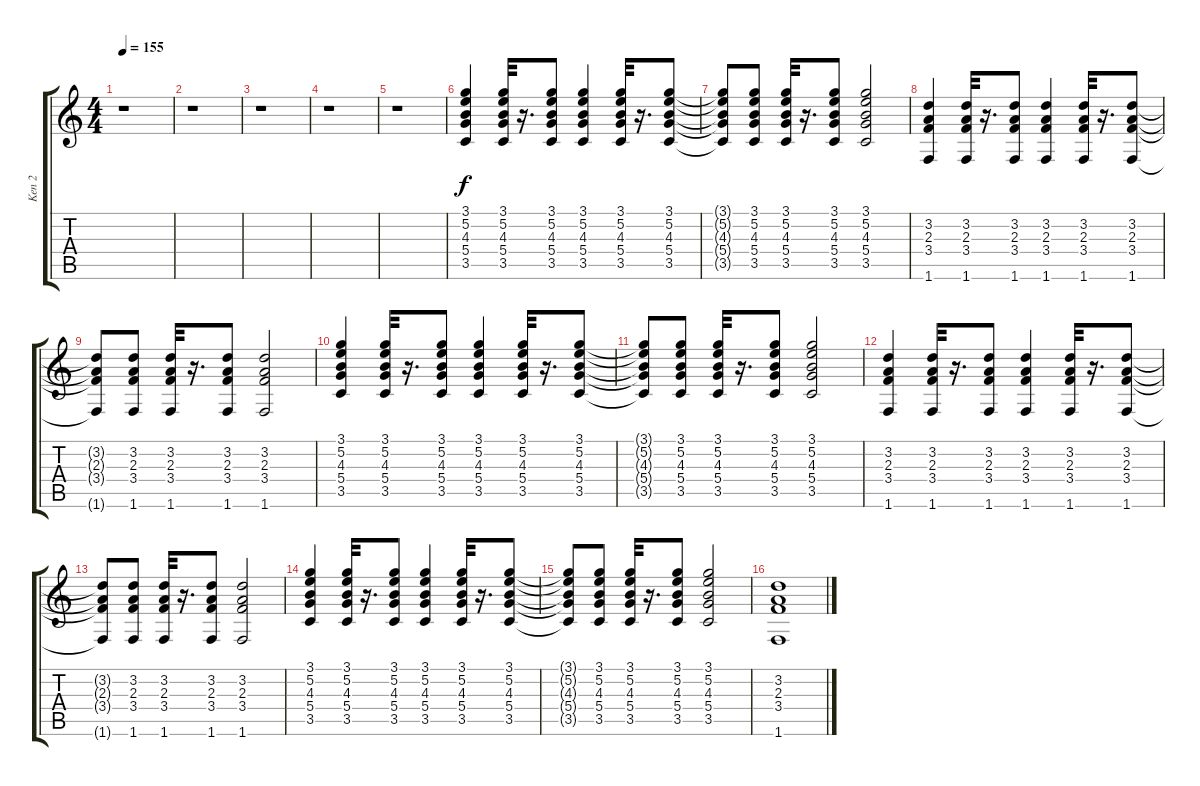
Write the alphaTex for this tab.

\track ("Ken 2" "Ken 2") {instrument distortionguitar}
\staff {score tabs}
\tuning (E4 B3 G3 D3 A2 E2) {hide}
\ts (4 4)
\tempo 155
\clef g2
\ks c
r.1{dy f} |
r.1 |
r.1 |
r.1 |
r.1 |
(3.1 5.2 4.3 5.4 3.5).4{volume 11 balance 16} (3.1 5.2 4.3 5.4 3.5).32 r.16{d} (3.1 5.2 4.3 5.4 3.5).8 (3.1 5.2 4.3 5.4 3.5).4 (3.1 5.2 4.3 5.4 3.5).32 r.16{d} (3.1 5.2 4.3 5.4 3.5).8 |
(3.1{t} 5.2{t} 4.3{t} 5.4{t} 3.5{t}).8 (3.1 5.2 4.3 5.4 3.5).8 (3.1 5.2 4.3 5.4 3.5).32 r.16{d} (3.1 5.2 4.3 5.4 3.5).8 (3.1 5.2 4.3 5.4 3.5).2 |
(3.2 2.3 3.4 1.6).4 (3.2 2.3 3.4 1.6).32 r.16{d} (3.2 2.3 3.4 1.6).8 (3.2 2.3 3.4 1.6).4 (3.2 2.3 3.4 1.6).32 r.16{d} (3.2 2.3 3.4 1.6).8 |
(3.2{t} 2.3{t} 3.4{t} 1.6{t}).8 (3.2 2.3 3.4 1.6).8 (3.2 2.3 3.4 1.6).32 r.16{d} (3.2 2.3 3.4 1.6).8 (3.2 2.3 3.4 1.6).2 |
(3.1 5.2 4.3 5.4 3.5).4 (3.1 5.2 4.3 5.4 3.5).32 r.16{d} (3.1 5.2 4.3 5.4 3.5).8 (3.1 5.2 4.3 5.4 3.5).4 (3.1 5.2 4.3 5.4 3.5).32 r.16{d} (3.1 5.2 4.3 5.4 3.5).8 |
(3.1{t} 5.2{t} 4.3{t} 5.4{t} 3.5{t}).8 (3.1 5.2 4.3 5.4 3.5).8 (3.1 5.2 4.3 5.4 3.5).32 r.16{d} (3.1 5.2 4.3 5.4 3.5).8 (3.1 5.2 4.3 5.4 3.5).2 |
(3.2 2.3 3.4 1.6).4 (3.2 2.3 3.4 1.6).32 r.16{d} (3.2 2.3 3.4 1.6).8 (3.2 2.3 3.4 1.6).4 (3.2 2.3 3.4 1.6).32 r.16{d} (3.2 2.3 3.4 1.6).8 |
(3.2{t} 2.3{t} 3.4{t} 1.6{t}).8 (3.2 2.3 3.4 1.6).8 (3.2 2.3 3.4 1.6).32 r.16{d} (3.2 2.3 3.4 1.6).8 (3.2 2.3 3.4 1.6).2 |
(3.1 5.2 4.3 5.4 3.5).4 (3.1 5.2 4.3 5.4 3.5).32 r.16{d} (3.1 5.2 4.3 5.4 3.5).8 (3.1 5.2 4.3 5.4 3.5).4 (3.1 5.2 4.3 5.4 3.5).32 r.16{d} (3.1 5.2 4.3 5.4 3.5).8 |
(3.1{t} 5.2{t} 4.3{t} 5.4{t} 3.5{t}).8 (3.1 5.2 4.3 5.4 3.5).8 (3.1 5.2 4.3 5.4 3.5).32 r.16{d} (3.1 5.2 4.3 5.4 3.5).8 (3.1 5.2 4.3 5.4 3.5).2 |
(3.2 2.3 3.4 1.6).1
